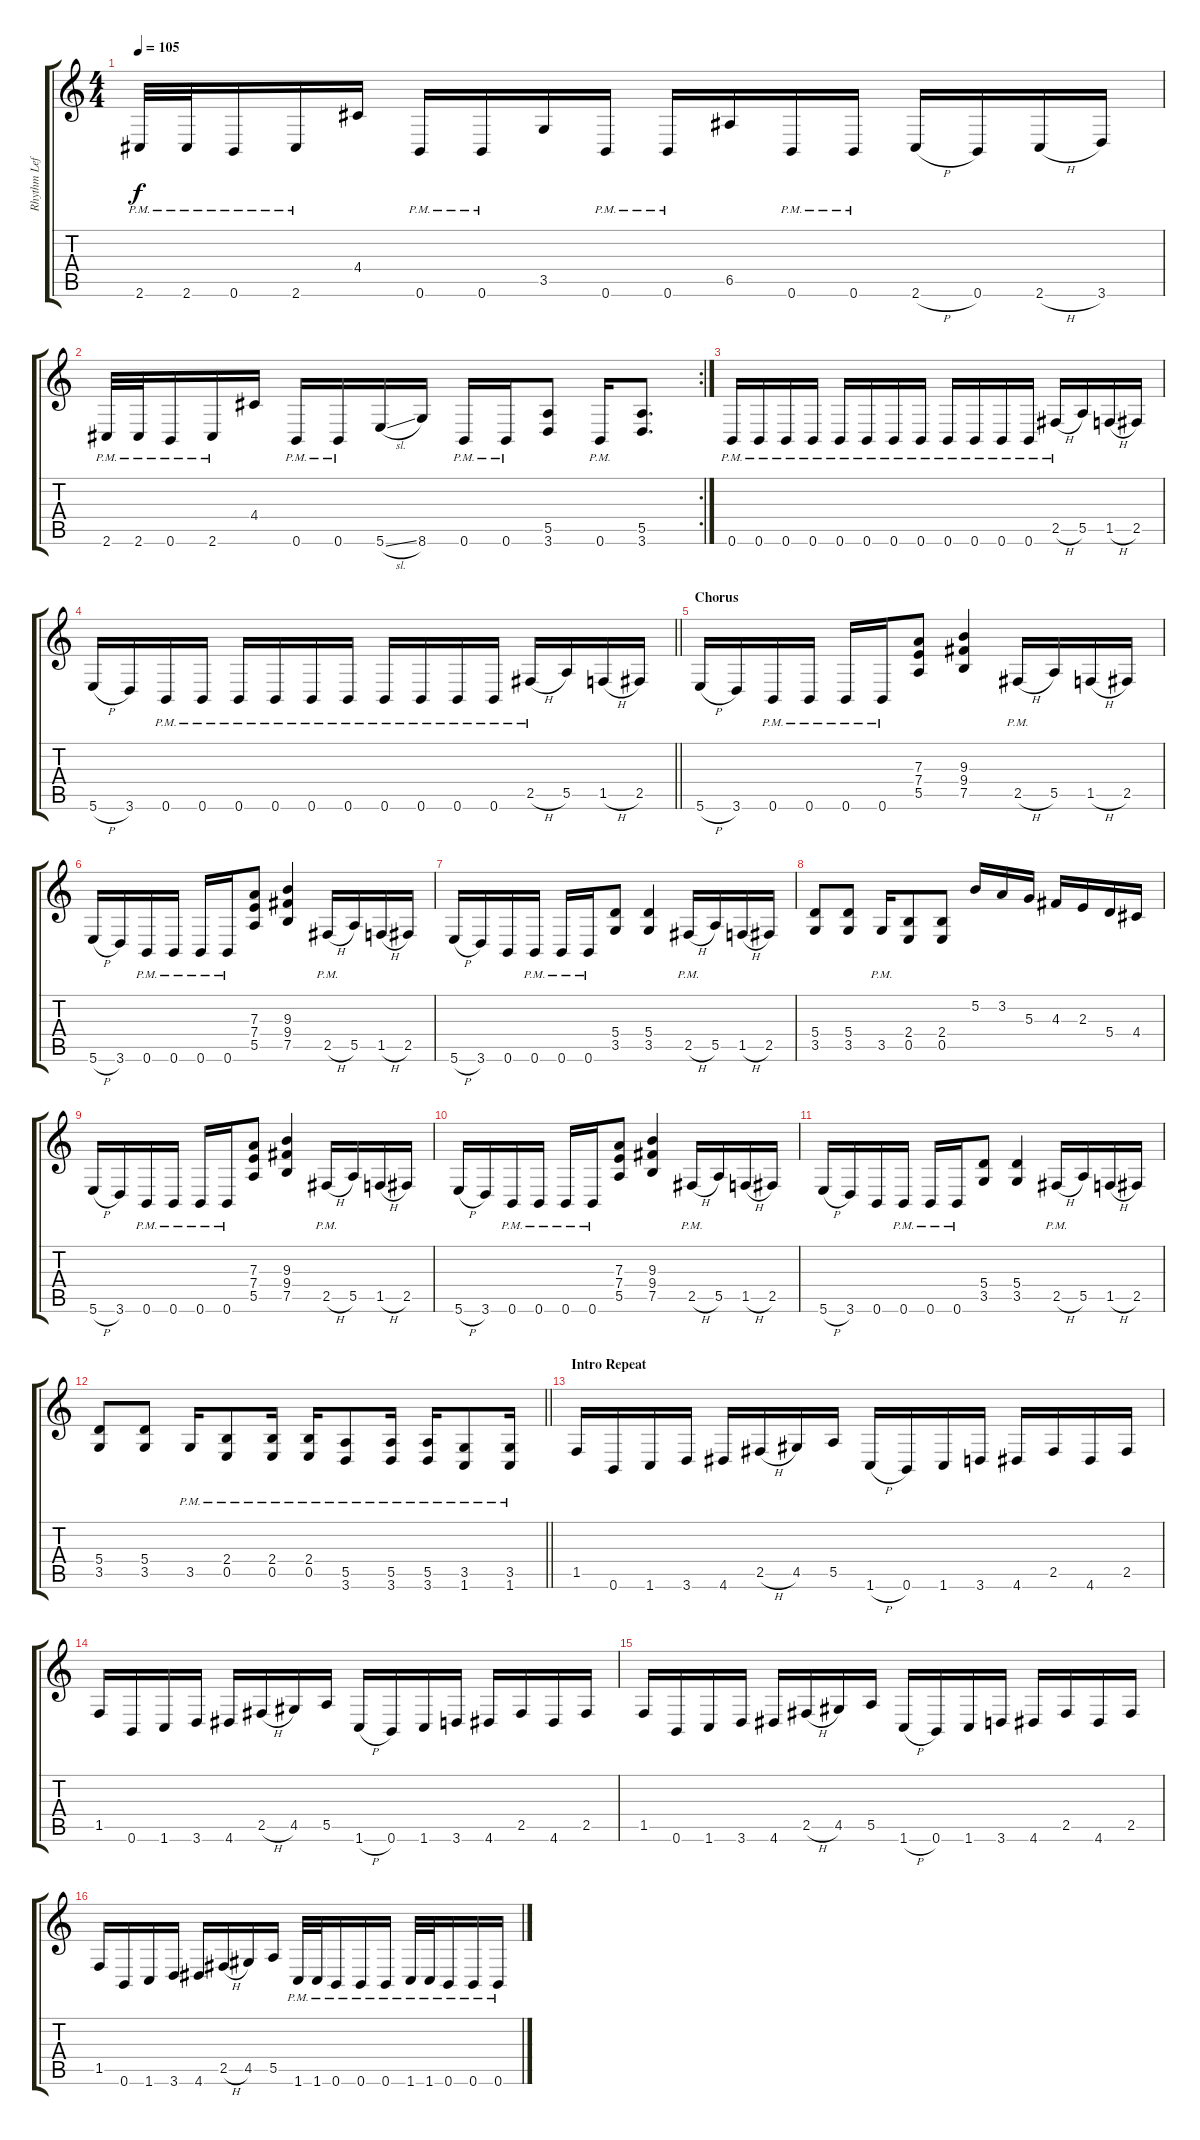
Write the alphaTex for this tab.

\track ("Rhythm Left" "Rhythm Lef") {instrument distortionguitar}
\staff {score tabs}
\tuning (B3 Gb3 D3 A2 E2 B1) {hide}
\ts (4 4)
\tempo 105
\clef g2
\ks c
2.6{pm}.32{dy f} 2.6{pm}.32 0.6{pm}.16 2.6{pm}.16 4.4.16 0.6{pm}.16 0.6{pm}.16 3.5.16 0.6{pm}.16 0.6{pm}.16 6.5.16 0.6{pm}.16 0.6{pm}.16 2.6{h}.16 0.6.16 2.6{h}.16 3.6.16 |
\rc 2
2.6{pm}.32 2.6{pm}.32 0.6{pm}.16 2.6{pm}.16 4.4.16 0.6{pm}.16 0.6{pm}.16 5.6{sl}.16 8.6.16 0.6{pm}.16 0.6{pm}.16 (5.5 3.6).8 0.6{pm}.16 (5.5 3.6).8{d} |
0.6{pm}.16 0.6{pm}.16 0.6{pm}.16 0.6{pm}.16 0.6{pm}.16 0.6{pm}.16 0.6{pm}.16 0.6{pm}.16 0.6{pm}.16 0.6{pm}.16 0.6{pm}.16 0.6{pm}.16 2.5{h pm}.16 5.5.16 1.5{h}.16 2.5.16 |
\barLineRight lightlight
5.6{h}.16 3.6.16 0.6{pm}.16 0.6{pm}.16 0.6{pm}.16 0.6{pm}.16 0.6{pm}.16 0.6{pm}.16 0.6{pm}.16 0.6{pm}.16 0.6{pm}.16 0.6{pm}.16 2.5{h pm}.16 5.5.16 1.5{h}.16 2.5.16 |
\section ("" "Chorus")
5.6{h}.16 3.6.16 0.6{pm}.16 0.6{pm}.16 0.6{pm}.16 0.6{pm}.16 (7.3 7.4 5.5).8 (9.3 9.4 7.5).4 2.5{h pm}.16 5.5.16 1.5{h}.16 2.5.16 |
5.6{h}.16 3.6.16 0.6{pm}.16 0.6{pm}.16 0.6{pm}.16 0.6{pm}.16 (7.3 7.4 5.5).8 (9.3 9.4 7.5).4 2.5{h pm}.16 5.5.16 1.5{h}.16 2.5.16 |
5.6{h}.16 3.6.16 0.6.16 0.6{pm}.16 0.6{pm}.16 0.6{pm}.16 (5.4 3.5).8 (5.4 3.5).4 2.5{h pm}.16 5.5.16 1.5{h}.16 2.5.16 |
(5.4 3.5).8 (5.4 3.5).8 3.5{pm}.16 (2.4 0.5).8 (2.4 0.5).8 5.2.16 3.2.16 5.3.16 4.3.16 2.3.16 5.4.16 4.4.16 |
5.6{h}.16 3.6.16 0.6{pm}.16 0.6{pm}.16 0.6{pm}.16 0.6{pm}.16 (7.3 7.4 5.5).8 (9.3 9.4 7.5).4 2.5{h pm}.16 5.5.16 1.5{h}.16 2.5.16 |
5.6{h}.16 3.6.16 0.6{pm}.16 0.6{pm}.16 0.6{pm}.16 0.6{pm}.16 (7.3 7.4 5.5).8 (9.3 9.4 7.5).4 2.5{h pm}.16 5.5.16 1.5{h}.16 2.5.16 |
5.6{h}.16 3.6.16 0.6.16 0.6{pm}.16 0.6{pm}.16 0.6{pm}.16 (5.4 3.5).8 (5.4 3.5).4 2.5{h pm}.16 5.5.16 1.5{h}.16 2.5.16 |
\barLineRight lightlight
(5.4 3.5).8 (5.4 3.5).8 3.5{pm}.16 (2.4{pm} 0.5{pm}).8 (2.4{pm} 0.5{pm}).16 (2.4{pm} 0.5{pm}).16 (5.5{pm} 3.6{pm}).8 (5.5{pm} 3.6{pm}).16 (5.5{pm} 3.6{pm}).16 (3.5{pm} 1.6{pm}).8 (3.5{pm} 1.6{pm}).16 |
\section ("" "Intro Repeat")
1.5.16 0.6.16 1.6.16 3.6.16 4.6.16 2.5{h}.16 4.5.16 5.5.16 1.6{h}.16 0.6.16 1.6.16 3.6.16 4.6.16 2.5.16 4.6.16 2.5.16 |
1.5.16 0.6.16 1.6.16 3.6.16 4.6.16 2.5{h}.16 4.5.16 5.5.16 1.6{h}.16 0.6.16 1.6.16 3.6.16 4.6.16 2.5.16 4.6.16 2.5.16 |
1.5.16 0.6.16 1.6.16 3.6.16 4.6.16 2.5{h}.16 4.5.16 5.5.16 1.6{h}.16 0.6.16 1.6.16 3.6.16 4.6.16 2.5.16 4.6.16 2.5.16 |
1.5.16 0.6.16 1.6.16 3.6.16 4.6.16 2.5{h}.16 4.5.16 5.5.16 1.6{pm}.32 1.6{pm}.32 0.6{pm}.16 0.6{pm}.16 0.6{pm}.16 1.6{pm}.32 1.6{pm}.32 0.6{pm}.16 0.6{pm}.16 0.6{pm}.16
